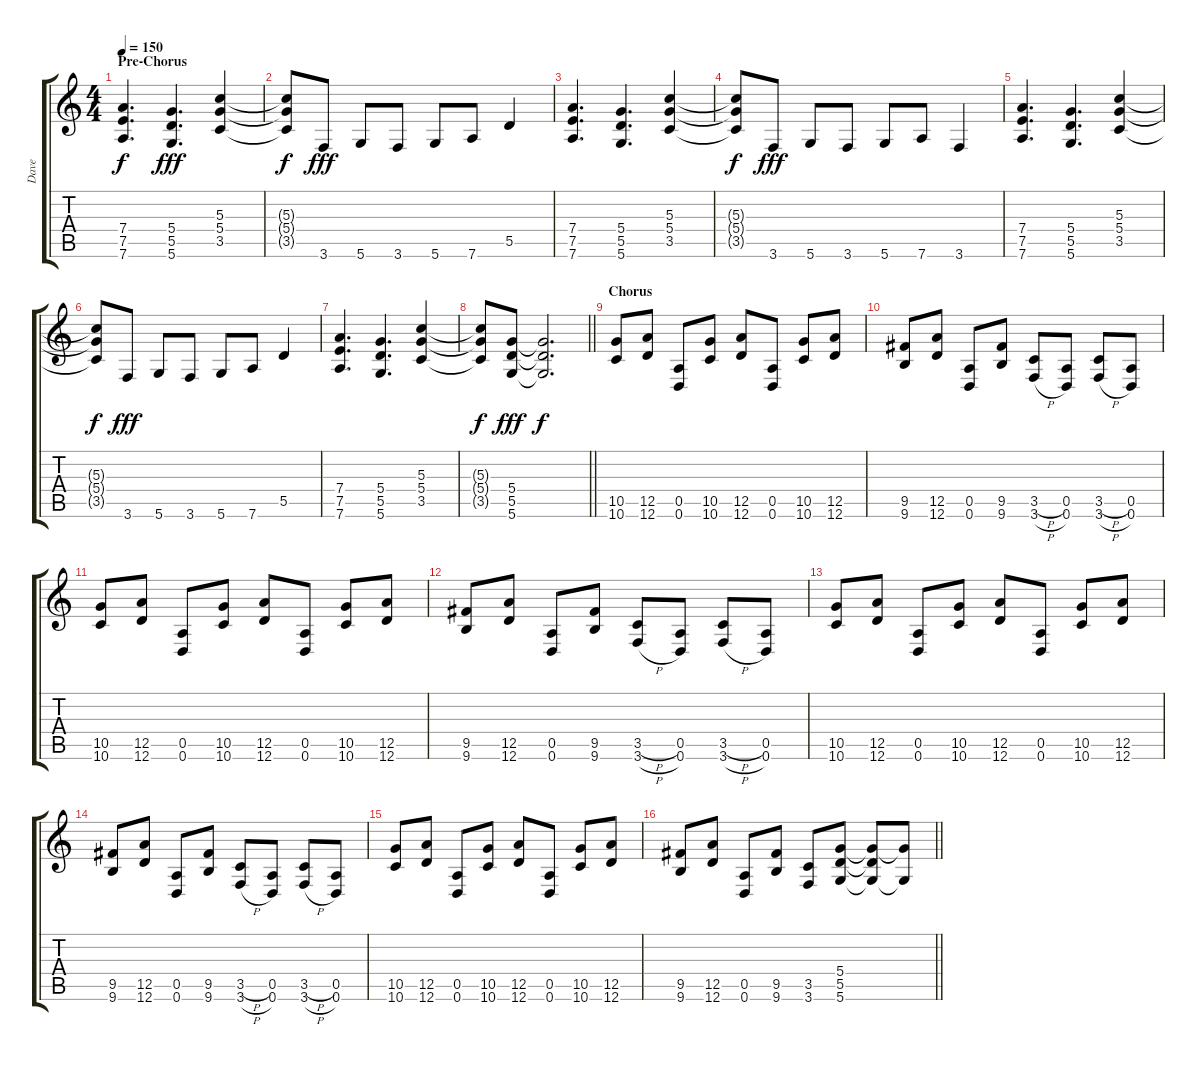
\track ("Dave" "Dave") {instrument distortionguitar}
\staff {score tabs}
\tuning (E4 B3 G3 D3 A2 D2) {hide}
\ts (4 4)
\section ("" "Pre-Chorus")
\tempo 150
\clef g2
\ks c
(7.4 7.5 7.6).4{d dy f volume 10 instrument distortionguitar} (5.4 5.5 5.6).4{d dy fff} (5.3 5.4 3.5).4 |
(5.3{t} 5.4{t} 3.5{t}).8{dy f} 3.6.8{dy fff} 5.6.8 3.6.8 5.6.8 7.6.8 5.5.4 |
(7.4 7.5 7.6).4{d} (5.4 5.5 5.6).4{d} (5.3 5.4 3.5).4 |
(5.3{t} 5.4{t} 3.5{t}).8{dy f} 3.6.8{dy fff} 5.6.8 3.6.8 5.6.8 7.6.8 3.6.4 |
(7.4 7.5 7.6).4{d} (5.4 5.5 5.6).4{d} (5.3 5.4 3.5).4 |
(5.3{t} 5.4{t} 3.5{t}).8{dy f} 3.6.8{dy fff} 5.6.8 3.6.8 5.6.8 7.6.8 5.5.4 |
(7.4 7.5 7.6).4{d} (5.4 5.5 5.6).4{d} (5.3 5.4 3.5).4 |
\barLineRight lightlight
(5.3{t} 5.4{t} 3.5{t}).8{dy f} (5.4 5.5 5.6).8{dy fff} (5.4{t} 5.5{t} 5.6{t}).2{d dy f} |
\section ("" "Chorus")
(10.5 10.6).8{volume 14 instrument distortionguitar} (12.5 12.6).8 (0.5 0.6).8 (10.5 10.6).8 (12.5 12.6).8 (0.5 0.6).8 (10.5 10.6).8 (12.5 12.6).8 |
(9.5 9.6).8 (12.5 12.6).8 (0.5 0.6).8 (9.5 9.6).8 (3.5{h} 3.6{h}).8 (0.5 0.6).8 (3.5{h} 3.6{h}).8 (0.5 0.6).8 |
(10.5 10.6).8 (12.5 12.6).8 (0.5 0.6).8 (10.5 10.6).8 (12.5 12.6).8 (0.5 0.6).8 (10.5 10.6).8 (12.5 12.6).8 |
(9.5 9.6).8 (12.5 12.6).8 (0.5 0.6).8 (9.5 9.6).8 (3.5{h} 3.6{h}).8 (0.5 0.6).8 (3.5{h} 3.6{h}).8 (0.5 0.6).8 |
(10.5 10.6).8 (12.5 12.6).8 (0.5 0.6).8 (10.5 10.6).8 (12.5 12.6).8 (0.5 0.6).8 (10.5 10.6).8 (12.5 12.6).8 |
(9.5 9.6).8 (12.5 12.6).8 (0.5 0.6).8 (9.5 9.6).8 (3.5{h} 3.6{h}).8 (0.5 0.6).8 (3.5{h} 3.6{h}).8 (0.5 0.6).8 |
(10.5 10.6).8 (12.5 12.6).8 (0.5 0.6).8 (10.5 10.6).8 (12.5 12.6).8 (0.5 0.6).8 (10.5 10.6).8 (12.5 12.6).8 |
\barLineRight lightlight
(9.5 9.6).8 (12.5 12.6).8 (0.5 0.6).8 (9.5 9.6).8 (3.5 3.6).8 (5.4 5.5 5.6).8 (5.4{t} 5.5{t} 5.6{t}).8 (5.4{t} 5.6{t}).8
